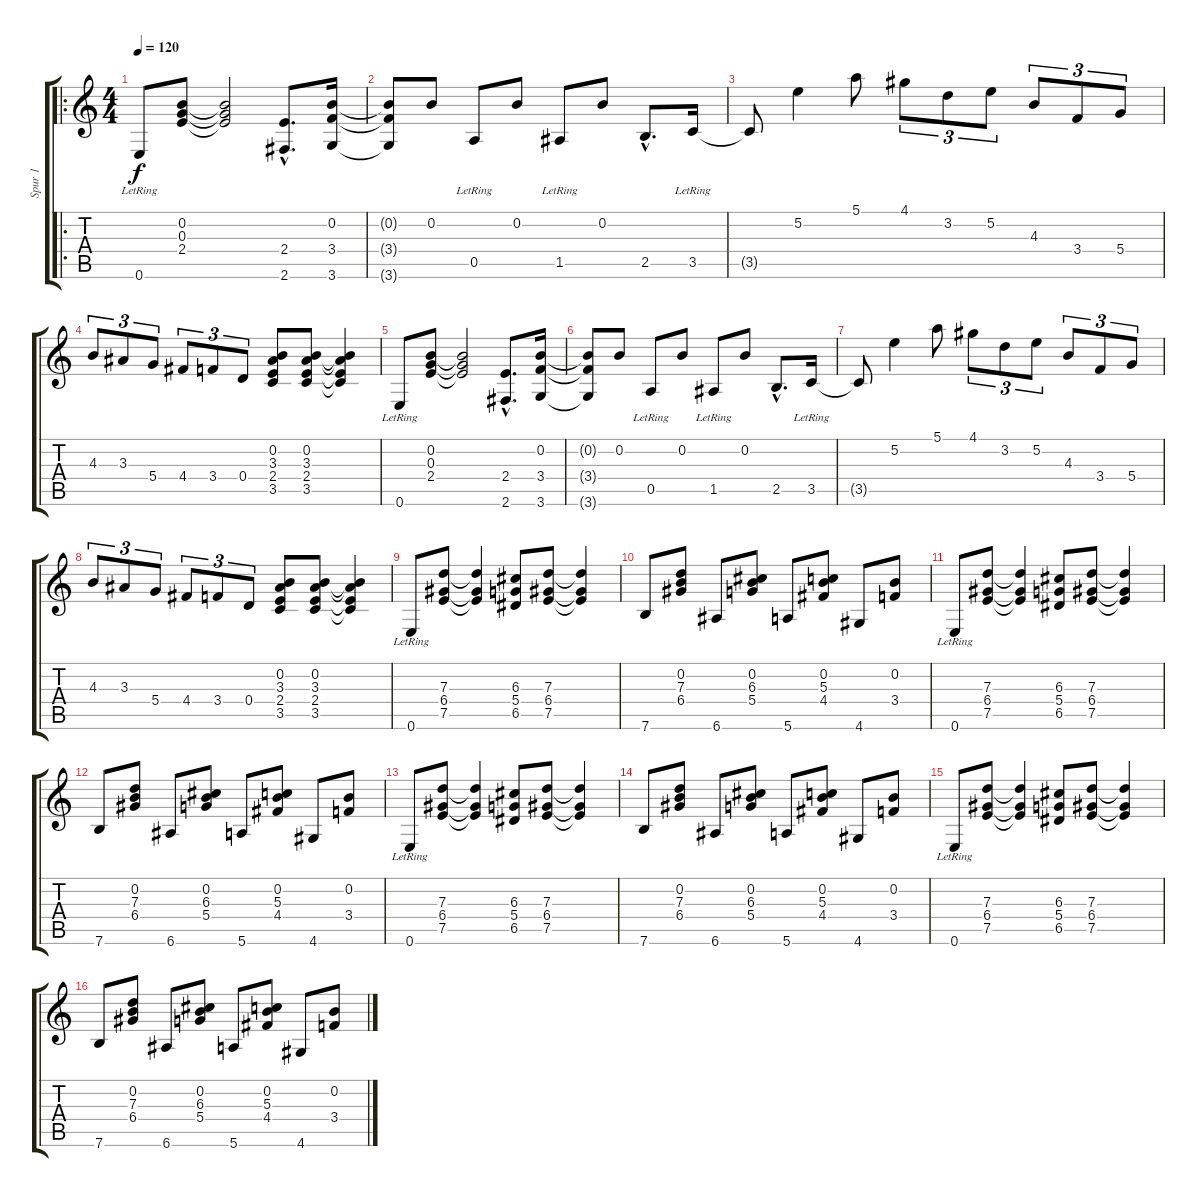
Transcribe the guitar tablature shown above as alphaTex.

\track ("Spur 1" "Spur 1") {instrument acousticguitarnylon}
\staff {score tabs}
\tuning (E4 B3 G3 D3 A2 E2) {hide}
\ro
\ts (4 4)
\tempo 120
\clef g2
\ks c
0.6{lr}.8{dy f instrument acousticguitarnylon} (0.2 0.3 2.4).8 (0.2{t} 0.3{t} 2.4{t}).2 (2.4{hac} 2.6{hac}).8{d} (0.2 3.4 3.6).16 |
(0.2{t} 3.4{t} 3.6{t}).8 0.2.8 0.5{lr}.8 0.2.8 1.5{lr}.8 0.2.8 2.5{hac}.8{d} 3.5{lr}.16 |
3.5{t}.8 5.2.4 5.1.8 4.1.8{tu (3 2)} 3.2.8{tu (3 2)} 5.2.8{tu (3 2)} 4.3.8{tu (3 2)} 3.4.8{tu (3 2)} 5.4.8{tu (3 2)} |
4.3.8{tu (3 2)} 3.3.8{tu (3 2)} 5.4.8{tu (3 2)} 4.4.8{tu (3 2)} 3.4.8{tu (3 2)} 0.4.8{tu (3 2)} (0.2 3.3 2.4 3.5).8 (0.2 3.3 2.4 3.5).8 (0.2{t} 3.3{t} 2.4{t} 3.5{t}).4 |
0.6{lr}.8 (0.2 0.3 2.4).8 (0.2{t} 0.3{t} 2.4{t}).2 (2.4{hac} 2.6{hac}).8{d} (0.2 3.4 3.6).16 |
(0.2{t} 3.4{t} 3.6{t}).8 0.2.8 0.5{lr}.8 0.2.8 1.5{lr}.8 0.2.8 2.5{hac}.8{d} 3.5{lr}.16 |
3.5{t}.8 5.2.4 5.1.8 4.1.8{tu (3 2)} 3.2.8{tu (3 2)} 5.2.8{tu (3 2)} 4.3.8{tu (3 2)} 3.4.8{tu (3 2)} 5.4.8{tu (3 2)} |
4.3.8{tu (3 2)} 3.3.8{tu (3 2)} 5.4.8{tu (3 2)} 4.4.8{tu (3 2)} 3.4.8{tu (3 2)} 0.4.8{tu (3 2)} (0.2 3.3 2.4 3.5).8 (0.2 3.3 2.4 3.5).8 (0.2{t} 3.3{t} 2.4{t} 3.5{t}).4 |
0.6{lr}.8 (7.3 6.4 7.5).8 (7.3{t} 6.4{t} 7.5{t}).4 (6.3 5.4 6.5).8 (7.3 6.4 7.5).8 (7.3{t} 6.4{t} 7.5{t}).4 |
7.6.8 (0.2 7.3 6.4).8 6.6.8 (0.2 6.3 5.4).8 5.6.8 (0.2 5.3 4.4).8 4.6.8 (0.2 3.4).8 |
0.6{lr}.8 (7.3 6.4 7.5).8 (7.3{t} 6.4{t} 7.5{t}).4 (6.3 5.4 6.5).8 (7.3 6.4 7.5).8 (7.3{t} 6.4{t} 7.5{t}).4 |
7.6.8 (0.2 7.3 6.4).8 6.6.8 (0.2 6.3 5.4).8 5.6.8 (0.2 5.3 4.4).8 4.6.8 (0.2 3.4).8 |
0.6{lr}.8 (7.3 6.4 7.5).8 (7.3{t} 6.4{t} 7.5{t}).4 (6.3 5.4 6.5).8 (7.3 6.4 7.5).8 (7.3{t} 6.4{t} 7.5{t}).4 |
7.6.8 (0.2 7.3 6.4).8 6.6.8 (0.2 6.3 5.4).8 5.6.8 (0.2 5.3 4.4).8 4.6.8 (0.2 3.4).8 |
0.6{lr}.8 (7.3 6.4 7.5).8 (7.3{t} 6.4{t} 7.5{t}).4 (6.3 5.4 6.5).8 (7.3 6.4 7.5).8 (7.3{t} 6.4{t} 7.5{t}).4 |
7.6.8 (0.2 7.3 6.4).8 6.6.8 (0.2 6.3 5.4).8 5.6.8 (0.2 5.3 4.4).8 4.6.8 (0.2 3.4).8
